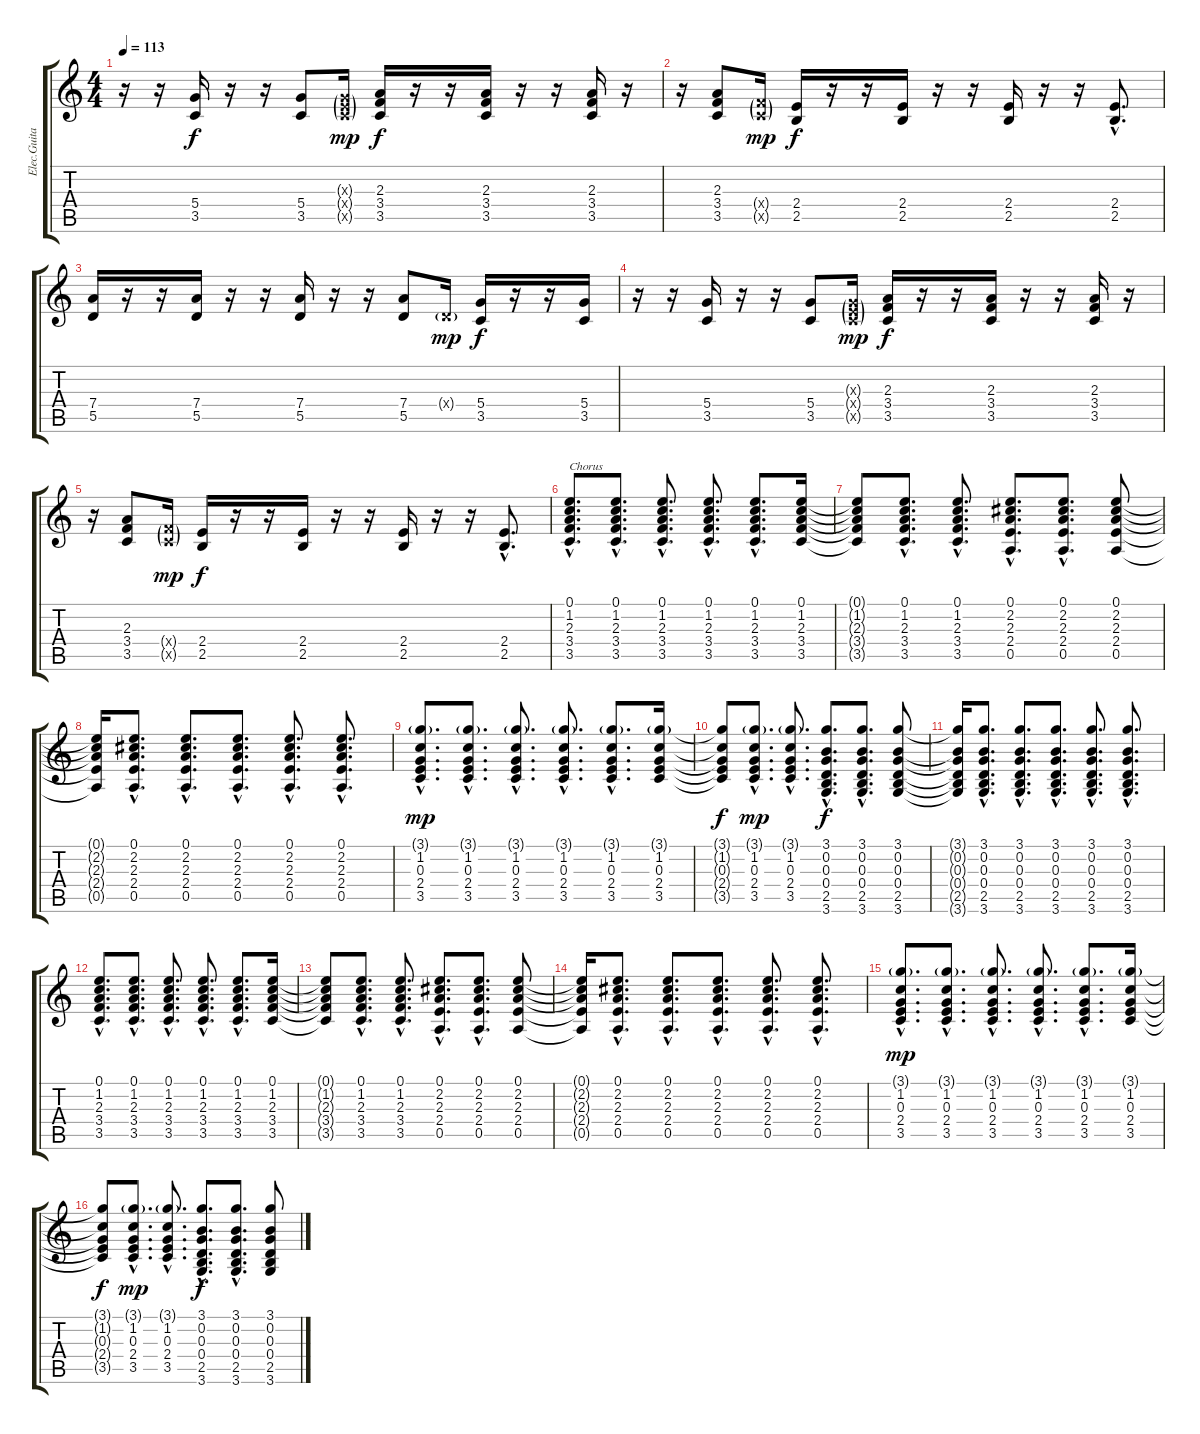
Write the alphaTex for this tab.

\track ("Elec.Guitar" "Elec.Guita") {instrument distortionguitar}
\staff {score tabs}
\tuning (E4 B3 G3 D3 A2 E2) {hide}
\ts (4 4)
\tempo 113
\clef g2
\ks c
r.16{dy f} r.16 (5.4 3.5).16 r.16 r.16 (5.4 3.5).8 (0.3{g x} 2.4{g x} 3.5{g x}).16{dy mp} (2.3 3.4 3.5).16{dy f} r.16 r.16 (2.3 3.4 3.5).16 r.16 r.16 (2.3 3.4 3.5).16 r.16 |
r.16 (2.3 3.4 3.5).8 (3.4{g x} 3.5{g x}).16{dy mp} (2.4 2.5).16{dy f} r.16 r.16 (2.4 2.5).16 r.16 r.16 (2.4 2.5).16 r.16 r.16 (2.4{hac} 2.5{hac}).8{d} |
(7.4 5.5).16 r.16 r.16 (7.4 5.5).16 r.16 r.16 (7.4 5.5).16 r.16 r.16 (7.4 5.5).8 0.4{g x}.16{dy mp} (5.4 3.5).16{dy f} r.16 r.16 (5.4 3.5).16 |
r.16 r.16 (5.4 3.5).16 r.16 r.16 (5.4 3.5).8 (0.3{g x} 2.4{g x} 3.5{g x}).16{dy mp} (2.3 3.4 3.5).16{dy f} r.16 r.16 (2.3 3.4 3.5).16 r.16 r.16 (2.3 3.4 3.5).16 r.16 |
r.16 (2.3 3.4 3.5).8 (3.4{g x} 3.5{g x}).16{dy mp} (2.4 2.5).16{dy f} r.16 r.16 (2.4 2.5).16 r.16 r.16 (2.4 2.5).16 r.16 r.16 (2.4{hac} 2.5{hac}).8{d} |
(0.1{hac} 1.2{hac} 2.3{hac} 3.4{hac} 3.5{hac}).8{d txt "Chorus"} (0.1{hac} 1.2{hac} 2.3{hac} 3.4{hac} 3.5{hac}).8{d} (0.1{hac} 1.2{hac} 2.3{hac} 3.4{hac} 3.5{hac}).8{d} (0.1{hac} 1.2{hac} 2.3{hac} 3.4{hac} 3.5{hac}).8{d} (0.1{hac} 1.2{hac} 2.3{hac} 3.4{hac} 3.5{hac}).8{d} (0.1 1.2 2.3 3.4 3.5).16 |
(0.1{t} 1.2{t} 2.3{t} 3.4{t} 3.5{t}).8 (0.1{hac} 1.2{hac} 2.3{hac} 3.4{hac} 3.5{hac}).8{d} (0.1{hac} 1.2{hac} 2.3{hac} 3.4{hac} 3.5{hac}).8{d} (0.1{hac} 2.2{hac} 2.3{hac} 2.4{hac} 0.5{hac}).8{d} (0.1{hac} 2.2{hac} 2.3{hac} 2.4{hac} 0.5{hac}).8{d} (0.1 2.2 2.3 2.4 0.5).8 |
(0.1{t} 2.2{t} 2.3{t} 2.4{t} 0.5{t}).16 (0.1{hac} 2.2{hac} 2.3{hac} 2.4{hac} 0.5{hac}).8{d} (0.1{hac} 2.2{hac} 2.3{hac} 2.4{hac} 0.5{hac}).8{d} (0.1{hac} 2.2{hac} 2.3{hac} 2.4{hac} 0.5{hac}).8{d} (0.1{hac} 2.2{hac} 2.3{hac} 2.4{hac} 0.5{hac}).8{d} (0.1{hac} 2.2{hac} 2.3{hac} 2.4{hac} 0.5{hac}).8{d} |
(3.1{g hac} 1.2{hac} 0.3{hac} 2.4{hac} 3.5{hac}).8{d dy mp} (3.1{g hac} 1.2{hac} 0.3{hac} 2.4{hac} 3.5{hac}).8{d} (3.1{g hac} 1.2{hac} 0.3{hac} 2.4{hac} 3.5{hac}).8{d} (3.1{g hac} 1.2{hac} 0.3{hac} 2.4{hac} 3.5{hac}).8{d} (3.1{g hac} 1.2{hac} 0.3{hac} 2.4{hac} 3.5{hac}).8{d} (3.1{g} 1.2 0.3 2.4 3.5).16 |
(3.1{t} 1.2{t} 0.3{t} 2.4{t} 3.5{t}).8{dy f} (3.1{g hac} 1.2{hac} 0.3{hac} 2.4{hac} 3.5{hac}).8{d dy mp} (3.1{g hac} 1.2{hac} 0.3{hac} 2.4{hac} 3.5{hac}).8{d} (3.1{hac} 0.2{hac} 0.3{hac} 0.4{hac} 2.5{hac} 3.6{hac}).8{d dy f} (3.1{hac} 0.2{hac} 0.3{hac} 0.4{hac} 2.5{hac} 3.6{hac}).8{d} (3.1 0.2 0.3 0.4 2.5 3.6).8 |
(3.1{t} 0.2{t} 0.3{t} 0.4{t} 2.5{t} 3.6{t}).16 (3.1{hac} 0.2{hac} 0.3{hac} 0.4{hac} 2.5{hac} 3.6{hac}).8{d} (3.1{hac} 0.2{hac} 0.3{hac} 0.4{hac} 2.5{hac} 3.6{hac}).8{d} (3.1{hac} 0.2{hac} 0.3{hac} 0.4{hac} 2.5{hac} 3.6{hac}).8{d} (3.1{hac} 0.2{hac} 0.3{hac} 0.4{hac} 2.5{hac} 3.6{hac}).8{d} (3.1{hac} 0.2{hac} 0.3{hac} 0.4{hac} 2.5{hac} 3.6{hac}).8{d} |
(0.1{hac} 1.2{hac} 2.3{hac} 3.4{hac} 3.5{hac}).8{d} (0.1{hac} 1.2{hac} 2.3{hac} 3.4{hac} 3.5{hac}).8{d} (0.1{hac} 1.2{hac} 2.3{hac} 3.4{hac} 3.5{hac}).8{d} (0.1{hac} 1.2{hac} 2.3{hac} 3.4{hac} 3.5{hac}).8{d} (0.1{hac} 1.2{hac} 2.3{hac} 3.4{hac} 3.5{hac}).8{d} (0.1 1.2 2.3 3.4 3.5).16 |
(0.1{t} 1.2{t} 2.3{t} 3.4{t} 3.5{t}).8 (0.1{hac} 1.2{hac} 2.3{hac} 3.4{hac} 3.5{hac}).8{d} (0.1{hac} 1.2{hac} 2.3{hac} 3.4{hac} 3.5{hac}).8{d} (0.1{hac} 2.2{hac} 2.3{hac} 2.4{hac} 0.5{hac}).8{d} (0.1{hac} 2.2{hac} 2.3{hac} 2.4{hac} 0.5{hac}).8{d} (0.1 2.2 2.3 2.4 0.5).8 |
(0.1{t} 2.2{t} 2.3{t} 2.4{t} 0.5{t}).16 (0.1{hac} 2.2{hac} 2.3{hac} 2.4{hac} 0.5{hac}).8{d} (0.1{hac} 2.2{hac} 2.3{hac} 2.4{hac} 0.5{hac}).8{d} (0.1{hac} 2.2{hac} 2.3{hac} 2.4{hac} 0.5{hac}).8{d} (0.1{hac} 2.2{hac} 2.3{hac} 2.4{hac} 0.5{hac}).8{d} (0.1{hac} 2.2{hac} 2.3{hac} 2.4{hac} 0.5{hac}).8{d} |
(3.1{g hac} 1.2{hac} 0.3{hac} 2.4{hac} 3.5{hac}).8{d dy mp} (3.1{g hac} 1.2{hac} 0.3{hac} 2.4{hac} 3.5{hac}).8{d} (3.1{g hac} 1.2{hac} 0.3{hac} 2.4{hac} 3.5{hac}).8{d} (3.1{g hac} 1.2{hac} 0.3{hac} 2.4{hac} 3.5{hac}).8{d} (3.1{g hac} 1.2{hac} 0.3{hac} 2.4{hac} 3.5{hac}).8{d} (3.1{g} 1.2 0.3 2.4 3.5).16 |
(3.1{t} 1.2{t} 0.3{t} 2.4{t} 3.5{t}).8{dy f} (3.1{g hac} 1.2{hac} 0.3{hac} 2.4{hac} 3.5{hac}).8{d dy mp} (3.1{g hac} 1.2{hac} 0.3{hac} 2.4{hac} 3.5{hac}).8{d} (3.1{hac} 0.2{hac} 0.3{hac} 0.4{hac} 2.5{hac} 3.6{hac}).8{d dy f} (3.1{hac} 0.2{hac} 0.3{hac} 0.4{hac} 2.5{hac} 3.6{hac}).8{d} (3.1 0.2 0.3 0.4 2.5 3.6).8
